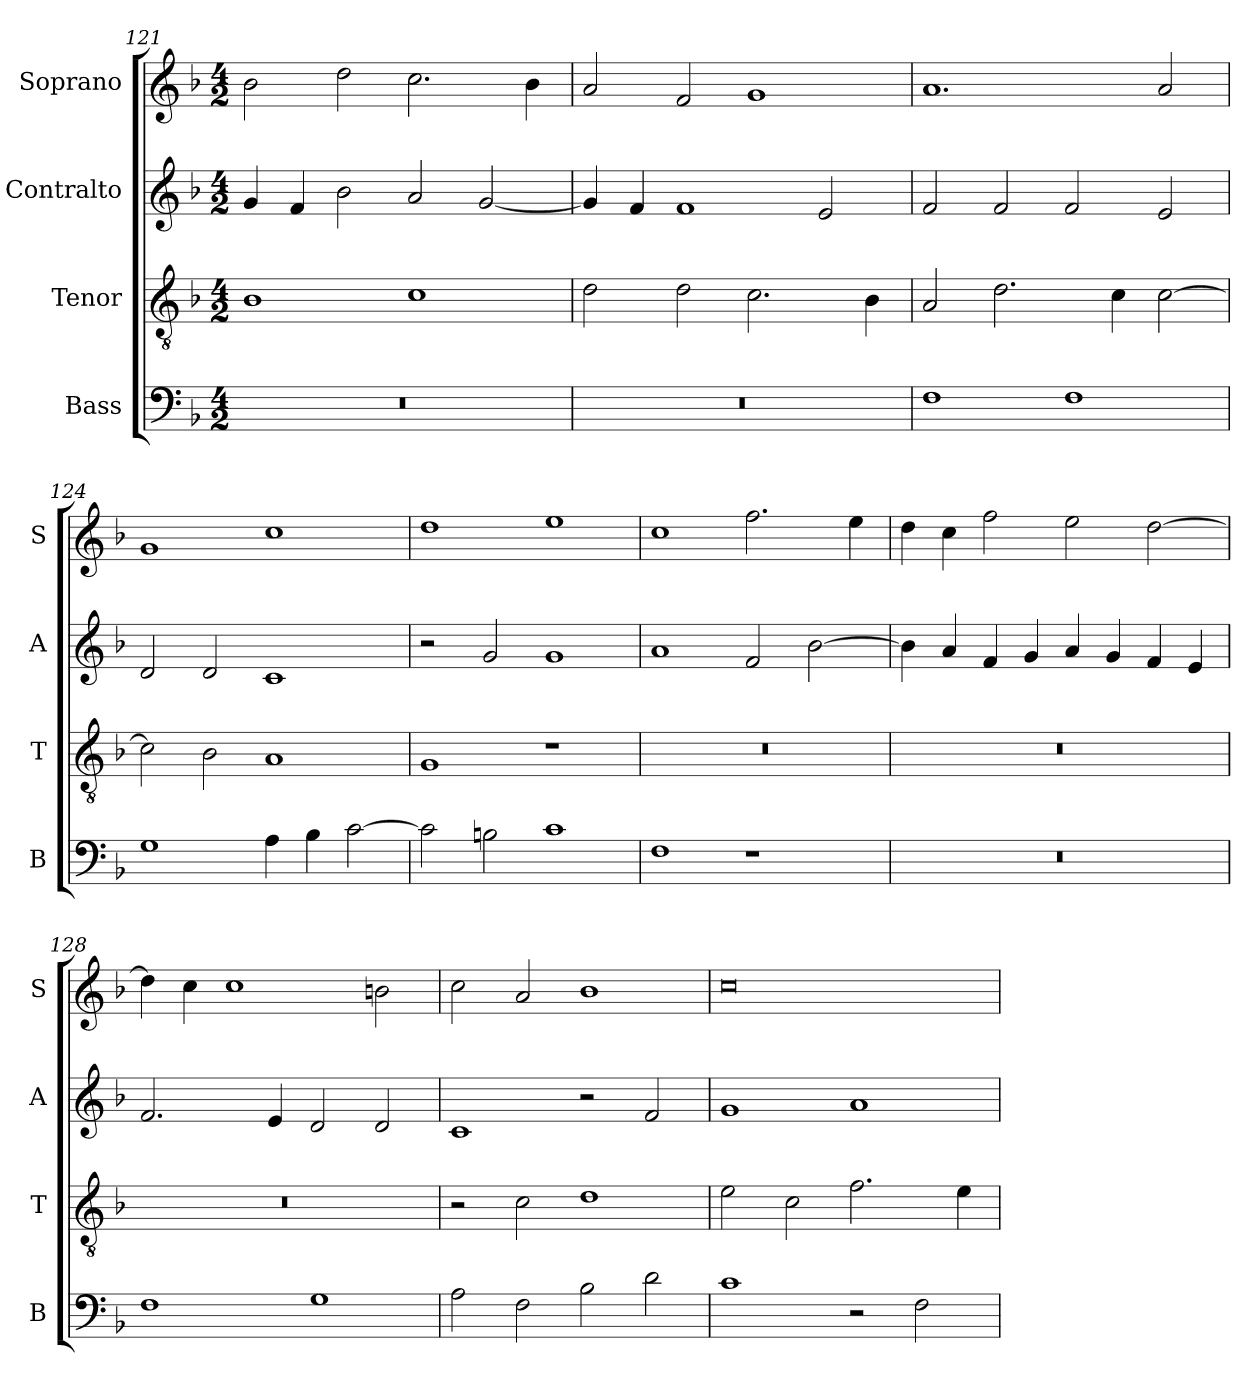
**kern	**kern	**kern	**kern
*part4	*part3	*part2	*part1
*staff4	*staff3	*staff2	*staff1
*I"Bass	*I"Tenor	*I"Contralto	*I"Soprano
*I'B	*I'T	*I'A	*I'S
*clefF4	*clefGv2	*clefG2	*clefG2
*k[b-]	*k[b-]	*k[b-]	*k[b-]
*F:ion	*F:ion	*F:ion	*F:ion
*M4/2	*M4/2	*M4/2	*M4/2
=121	=121	=121	=121
0r	1B-	4g	2b-
.	.	4f	.
.	.	2b-	2dd
.	1c	2a	2.cc
.	.	[2g	.
.	.	.	4b-
=122	=122	=122	=122
0r	2d	4g]	2a
.	.	4f	.
.	2d	1f	2f
.	2.c	.	1g
.	.	2e	.
.	4B-	.	.
=123	=123	=123	=123
1F	2A	2f	1.a
.	2.d	2f	.
1F	.	2f	.
.	4c	.	.
.	[2c	2e	2a
=124	=124	=124	=124
1G	2c]	2d	1g
.	2B-	2d	.
4A	1A	1c	1cc
4B-	.	.	.
[2c	.	.	.
=125	=125	=125	=125
2c]	1G	2r	1dd
2Bn	.	2g	.
1c	1r	1g	1ee
=126	=126	=126	=126
1F	0r	1a	1cc
1r	.	2f	2.ff
.	.	[2b-	.
.	.	.	4ee
=127	=127	=127	=127
0r	0r	4b-]	4dd
.	.	4a	4cc
.	.	4f	2ff
.	.	4g	.
.	.	4a	2ee
.	.	4g	.
.	.	4f	[2dd
.	.	4e	.
=128	=128	=128	=128
1F	0r	2.f	4dd]
.	.	.	4cc
.	.	.	1cc
.	.	4e	.
1G	.	2d	.
.	.	2d	2bn
=129	=129	=129	=129
2A	2r	1c	2cc
2F	2c	.	2a
2B-	1d	2r	1b-
2d	.	2f	.
=130	=130	=130	=130
1c	2e	1g	0cc
.	2c	.	.
2r	2.f	1a	.
2F	.	.	.
.	4e	.	.
=	=	=	=
*-	*-	*-	*-
